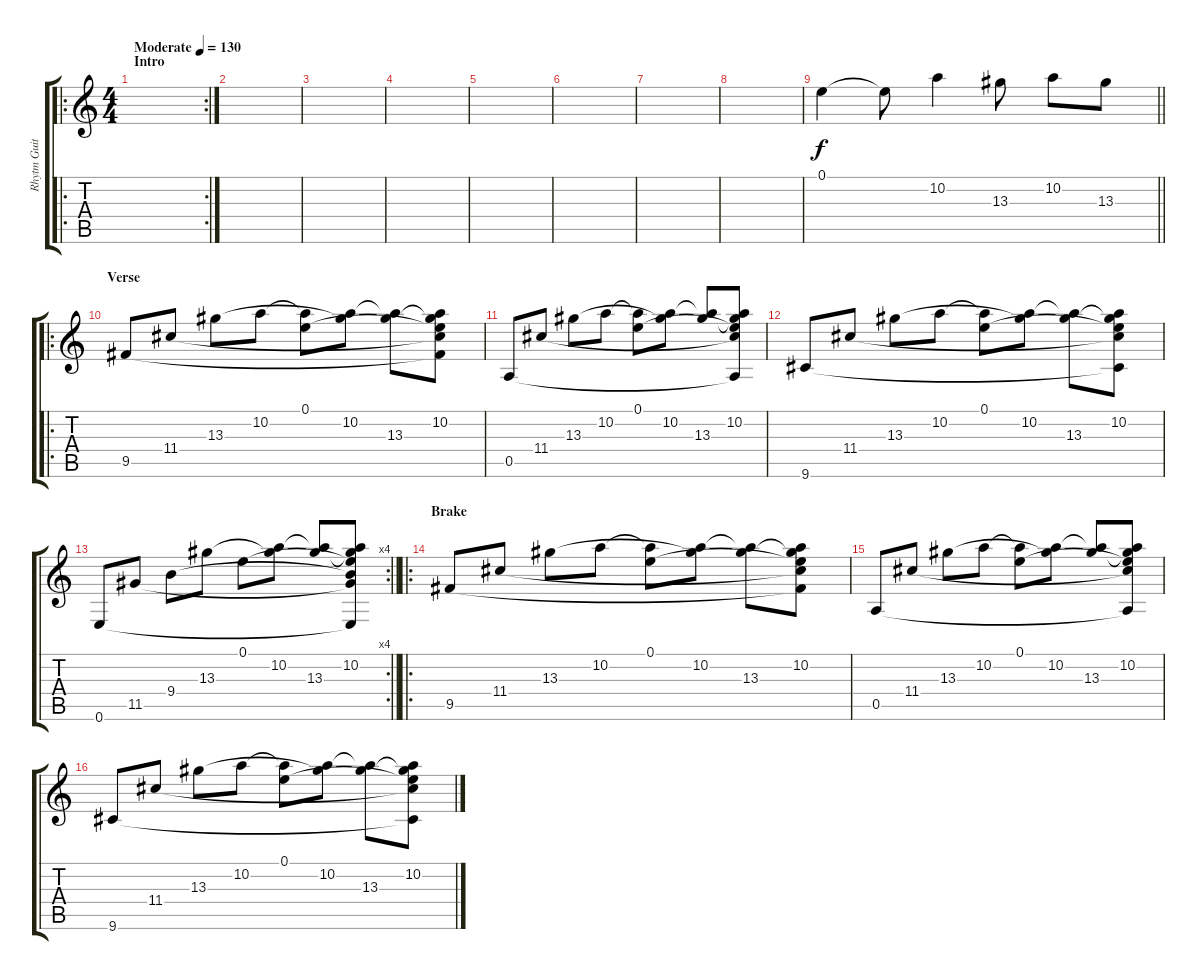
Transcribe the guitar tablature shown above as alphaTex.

\track ("Rhytm Guitar" "Rhytm Guit") {instrument acousticguitarsteel}
\staff {score tabs}
\tuning (E4 B3 G3 D3 A2 E2) {hide}
\ro
\rc 2
\ts (4 4)
\section ("" "Intro")
\tempo (130 "Moderate")
\clef g2
\ks c
|
|
|
|
|
|
|
|
\barLineRight lightlight
0.1.4{volume 9} 0.1{t}.8 10.2.4 13.3.8 10.2.8 13.3.8 |
\ro
\section ("" "Verse")
9.5.8{volume 13} 11.4.8 13.3.8 10.2.8 (0.1 10.2{t}).8 (10.2 13.3{t}).8 (10.2{t} 13.3).8 (0.1{t} 10.2 13.3{t} 11.4{t} 9.5{t}).8 |
0.5.8 11.4.8 13.3.8 10.2.8 (0.1 10.2{t}).8 (10.2 13.3{t}).8 (10.2{t} 13.3).8 (0.1{t} 10.2 13.3{t} 11.4{t} 0.5{t}).8 |
9.6.8 11.4.8 13.3.8 10.2.8 (0.1 10.2{t}).8 (10.2 13.3{t}).8 (10.2{t} 13.3).8 (0.1{t} 10.2 13.3{t} 11.4{t} 9.6{t}).8 |
\rc 4
\barLineRight lightlight
0.6.8 11.5.8 9.4.8 13.3.8 0.1.8 (10.2 13.3{t}).8 (10.2{t} 13.3).8 (0.1{t} 10.2 13.3{t} 9.4{t} 11.5{t} 0.6{t}).8 |
\ro
\section ("" "Brake")
9.5.8 11.4.8 13.3.8 10.2.8 (0.1 10.2{t}).8 (10.2 13.3{t}).8 (10.2{t} 13.3).8 (0.1{t} 10.2 13.3{t} 11.4{t} 9.5{t}).8 |
0.5.8 11.4.8 13.3.8 10.2.8 (0.1 10.2{t}).8 (10.2 13.3{t}).8 (10.2{t} 13.3).8 (0.1{t} 10.2 13.3{t} 11.4{t} 0.5{t}).8 |
9.6.8 11.4.8 13.3.8 10.2.8 (0.1 10.2{t}).8 (10.2 13.3{t}).8 (10.2{t} 13.3).8 (0.1{t} 10.2 13.3{t} 11.4{t} 9.6{t}).8
